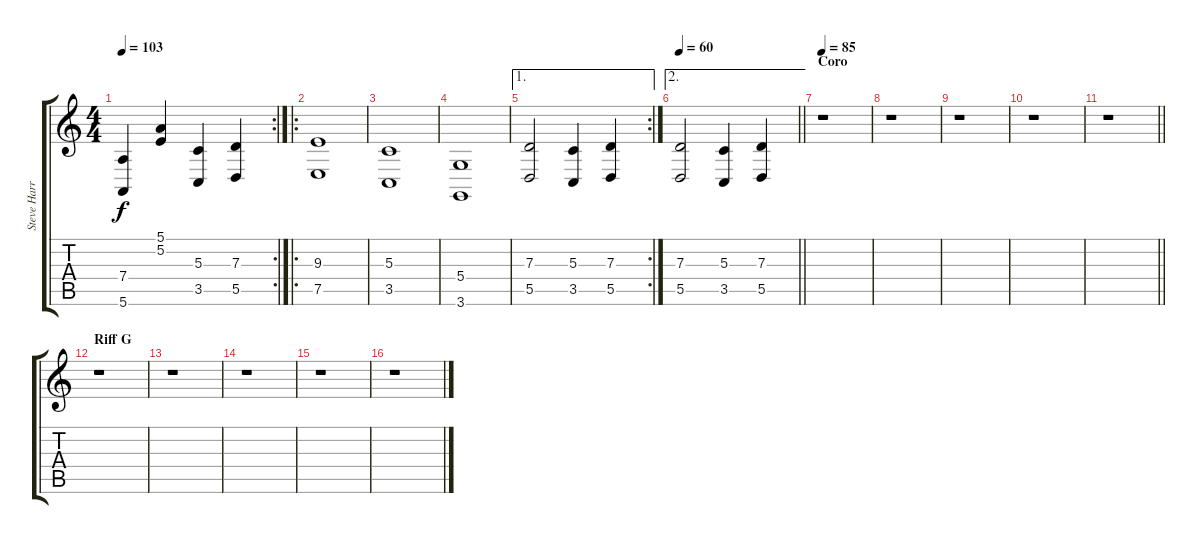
\track ("Steve Harris (Teclado)" "Steve Harr") {instrument stringensemble1}
\staff {score tabs}
\tuning (E4 B3 G3 D3 A2 E2) {hide}
\rc 2
\ts (4 4)
\tempo 103
\clef g2
\ks c
(7.4 5.6).4{dy f} (5.1 5.2).4 (5.3 3.5).4 (7.3 5.5).4 |
\ro
(9.3 7.5).1 |
(5.3 3.5).1 |
(5.4 3.6).1 |
\ae 1
\rc 2
(7.3 5.5).2 (5.3 3.5).4 (7.3 5.5).4 |
\ae 2
\tempo 60
\barLineRight lightlight
(7.3 5.5).2 (5.3 3.5).4 (7.3 5.5).4 |
\section ("" "Coro")
\tempo 85
r.1 |
r.1 |
r.1 |
r.1 |
\barLineRight lightlight
r.1 |
\section ("" "Riff G")
r.1 |
r.1 |
r.1 |
r.1 |
r.1
